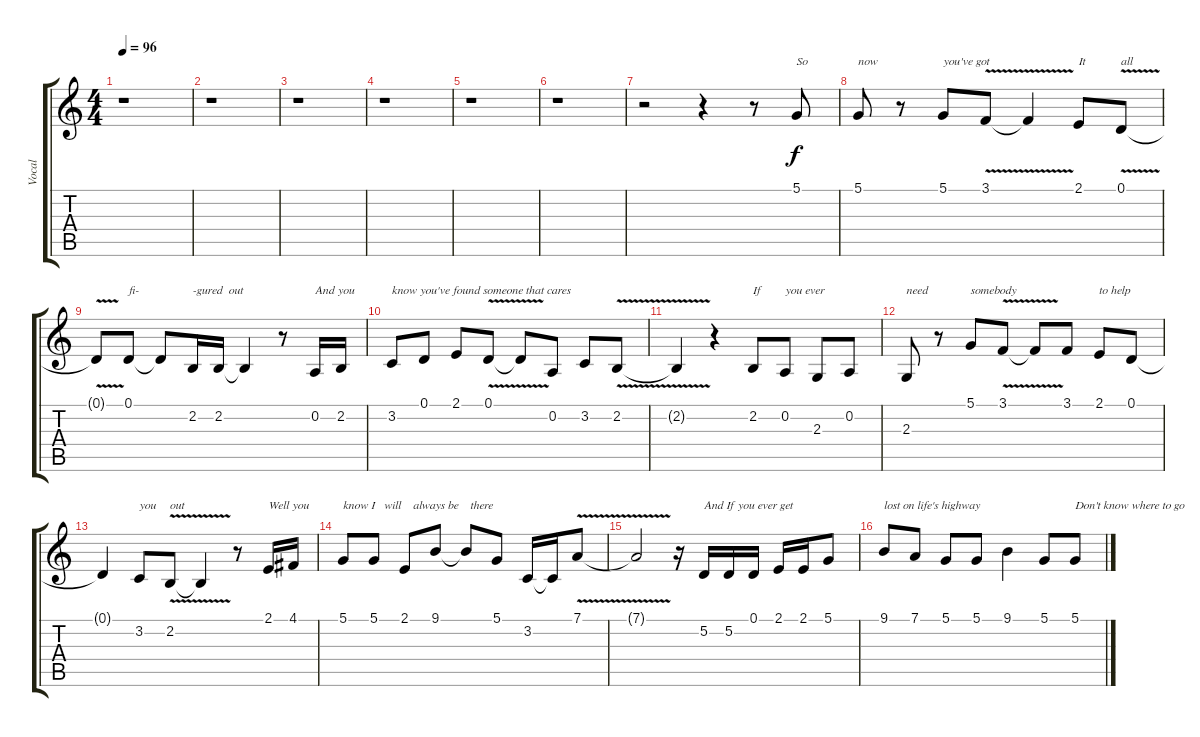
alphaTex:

\track ("Vocal" "Vocal") {instrument harpsichord}
\staff {score tabs}
\tuning (D4 A3 F3 C3 G2 D2) {hide}
\ts (4 4)
\tempo 96
\clef g2
\ks c
r.1{dy f} |
r.1 |
r.1 |
r.1 |
r.1 |
r.1 |
r.2 r.4 r.8 5.1.8{txt "So"} |
5.1.8{txt "now"} r.8 5.1.8{txt "you've got"} 3.1{v}.8 3.1{t}.4 2.1.8{txt "It"} 0.1{v}.8{txt "all"} |
0.1{t}.8 0.1.8{txt "fi-"} 0.1{t}.8 2.2.16{txt "-gured  out"} 2.2.16 2.2{t}.4 r.8 0.2.16{txt "And you"} 2.2.16 |
3.2.8{txt "know you've found someone that cares"} 0.1.8 2.1.8 0.1{v}.8 0.1{t}.8 0.2.8 3.2.8 2.2{v}.8 |
2.2{t}.4 r.4 2.2.8{txt "If"} 0.2.8{txt "you ever"} 2.3.8 0.2.8 |
2.3.8{txt "need"} r.8 5.1.8{txt "somebody"} 3.1{v}.8 3.1{t}.8 3.1.8 2.1.8{txt "to help"} 0.1.8 |
0.1{t}.4 3.2.8{txt "you"} 2.2{v}.8{txt "out"} 2.2{t}.4 r.8 2.1.16{txt "Well you"} 4.1.16 |
5.1.8{txt "know I   will    always be    there"} 5.1.8 2.1.8 9.1.8 9.1{t}.8 5.1.8 3.2.16 3.2{t}.16 7.1{v}.8 |
7.1{t}.2 r.16 5.2.16{txt "And If you ever get"} 5.2.16 0.1.16 2.1.16 2.1.16 5.1.8 |
9.1.8{txt "lost on life's highway"} 7.1.8 5.1.8 5.1.8 9.1.4 5.1.8 5.1.8{txt "Don't know where to go"}
